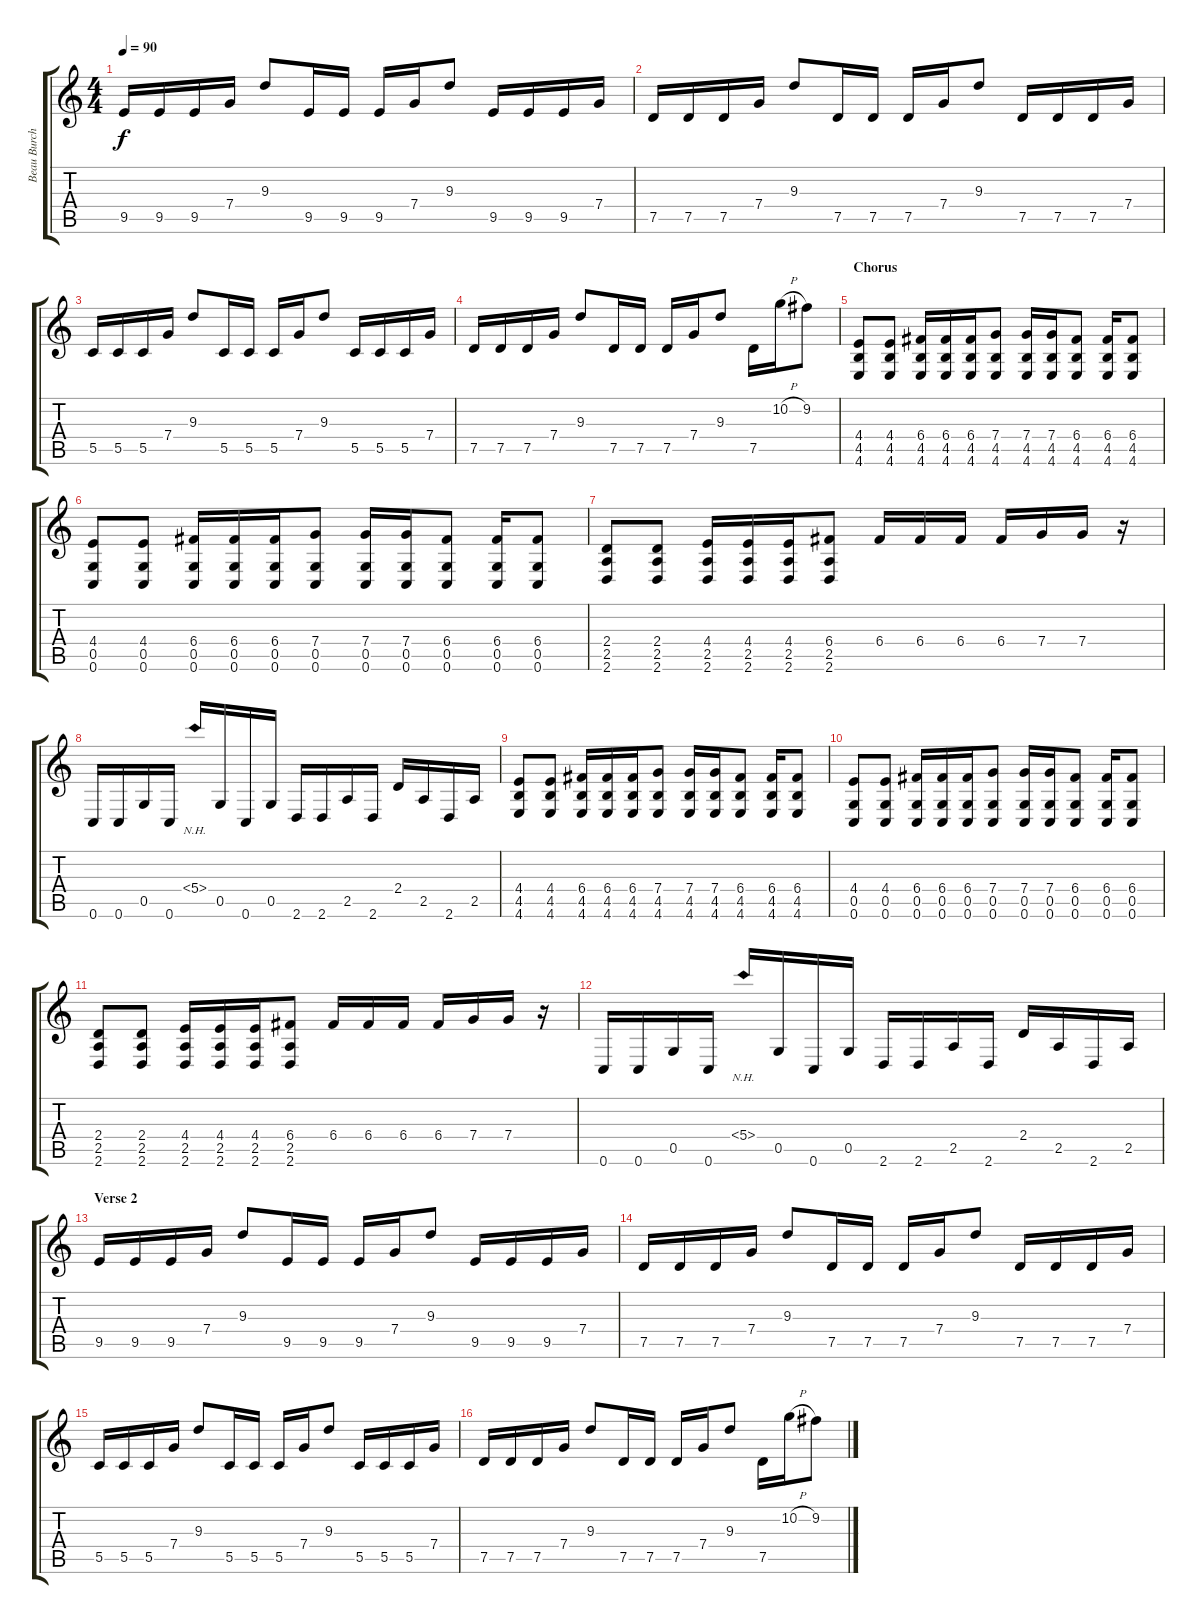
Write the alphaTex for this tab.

\track ("Beau Burchell     (Lead)" "Beau Burch") {instrument acousticguitarsteel}
\staff {score tabs}
\tuning (D4 A3 F3 C3 G2 C2) {hide}
\ts (4 4)
\tempo 90
\clef g2
\ks c
9.5.16{dy f} 9.5.16 9.5.16 7.4.16 9.3.8 9.5.16 9.5.16 9.5.16 7.4.16 9.3.8 9.5.16 9.5.16 9.5.16 7.4.16 |
7.5.16 7.5.16 7.5.16 7.4.16 9.3.8 7.5.16 7.5.16 7.5.16 7.4.16 9.3.8 7.5.16 7.5.16 7.5.16 7.4.16 |
5.5.16 5.5.16 5.5.16 7.4.16 9.3.8 5.5.16 5.5.16 5.5.16 7.4.16 9.3.8 5.5.16 5.5.16 5.5.16 7.4.16 |
7.5.16 7.5.16 7.5.16 7.4.16 9.3.8 7.5.16 7.5.16 7.5.16 7.4.16 9.3.8 7.5.16 10.2{h}.16 9.2.8 |
\section ("" "Chorus")
(4.4 4.5 4.6).8 (4.4 4.5 4.6).8 (6.4 4.5 4.6).16 (6.4 4.5 4.6).16 (6.4 4.5 4.6).16 (7.4 4.5 4.6).8 (7.4 4.5 4.6).16 (7.4 4.5 4.6).16 (6.4 4.5 4.6).8 (6.4 4.5 4.6).16 (6.4 4.5 4.6).8 |
(4.4 0.5 0.6).8 (4.4 0.5 0.6).8 (6.4 0.5 0.6).16 (6.4 0.5 0.6).16 (6.4 0.5 0.6).16 (7.4 0.5 0.6).8 (7.4 0.5 0.6).16 (7.4 0.5 0.6).16 (6.4 0.5 0.6).8 (6.4 0.5 0.6).16 (6.4 0.5 0.6).8 |
(2.4 2.5 2.6).8 (2.4 2.5 2.6).8 (4.4 2.5 2.6).16 (4.4 2.5 2.6).16 (4.4 2.5 2.6).16 (6.4 2.5 2.6).8 6.4.16 6.4.16 6.4.16 6.4.16 7.4.16 7.4.16 r.16 |
0.6.16 0.6.16 0.5.16 0.6.16 5.4{nh}.16 0.5.16 0.6.16 0.5.16 2.6.16 2.6.16 2.5.16 2.6.16 2.4.16 2.5.16 2.6.16 2.5.16 |
(4.4 4.5 4.6).8 (4.4 4.5 4.6).8 (6.4 4.5 4.6).16 (6.4 4.5 4.6).16 (6.4 4.5 4.6).16 (7.4 4.5 4.6).8 (7.4 4.5 4.6).16 (7.4 4.5 4.6).16 (6.4 4.5 4.6).8 (6.4 4.5 4.6).16 (6.4 4.5 4.6).8 |
(4.4 0.5 0.6).8 (4.4 0.5 0.6).8 (6.4 0.5 0.6).16 (6.4 0.5 0.6).16 (6.4 0.5 0.6).16 (7.4 0.5 0.6).8 (7.4 0.5 0.6).16 (7.4 0.5 0.6).16 (6.4 0.5 0.6).8 (6.4 0.5 0.6).16 (6.4 0.5 0.6).8 |
(2.4 2.5 2.6).8 (2.4 2.5 2.6).8 (4.4 2.5 2.6).16 (4.4 2.5 2.6).16 (4.4 2.5 2.6).16 (6.4 2.5 2.6).8 6.4.16 6.4.16 6.4.16 6.4.16 7.4.16 7.4.16 r.16 |
0.6.16 0.6.16 0.5.16 0.6.16 5.4{nh}.16 0.5.16 0.6.16 0.5.16 2.6.16 2.6.16 2.5.16 2.6.16 2.4.16 2.5.16 2.6.16 2.5.16 |
\section ("" "Verse 2")
9.5.16 9.5.16 9.5.16 7.4.16 9.3.8 9.5.16 9.5.16 9.5.16 7.4.16 9.3.8 9.5.16 9.5.16 9.5.16 7.4.16 |
7.5.16 7.5.16 7.5.16 7.4.16 9.3.8 7.5.16 7.5.16 7.5.16 7.4.16 9.3.8 7.5.16 7.5.16 7.5.16 7.4.16 |
5.5.16 5.5.16 5.5.16 7.4.16 9.3.8 5.5.16 5.5.16 5.5.16 7.4.16 9.3.8 5.5.16 5.5.16 5.5.16 7.4.16 |
7.5.16 7.5.16 7.5.16 7.4.16 9.3.8 7.5.16 7.5.16 7.5.16 7.4.16 9.3.8 7.5.16 10.2{h}.16 9.2.8
